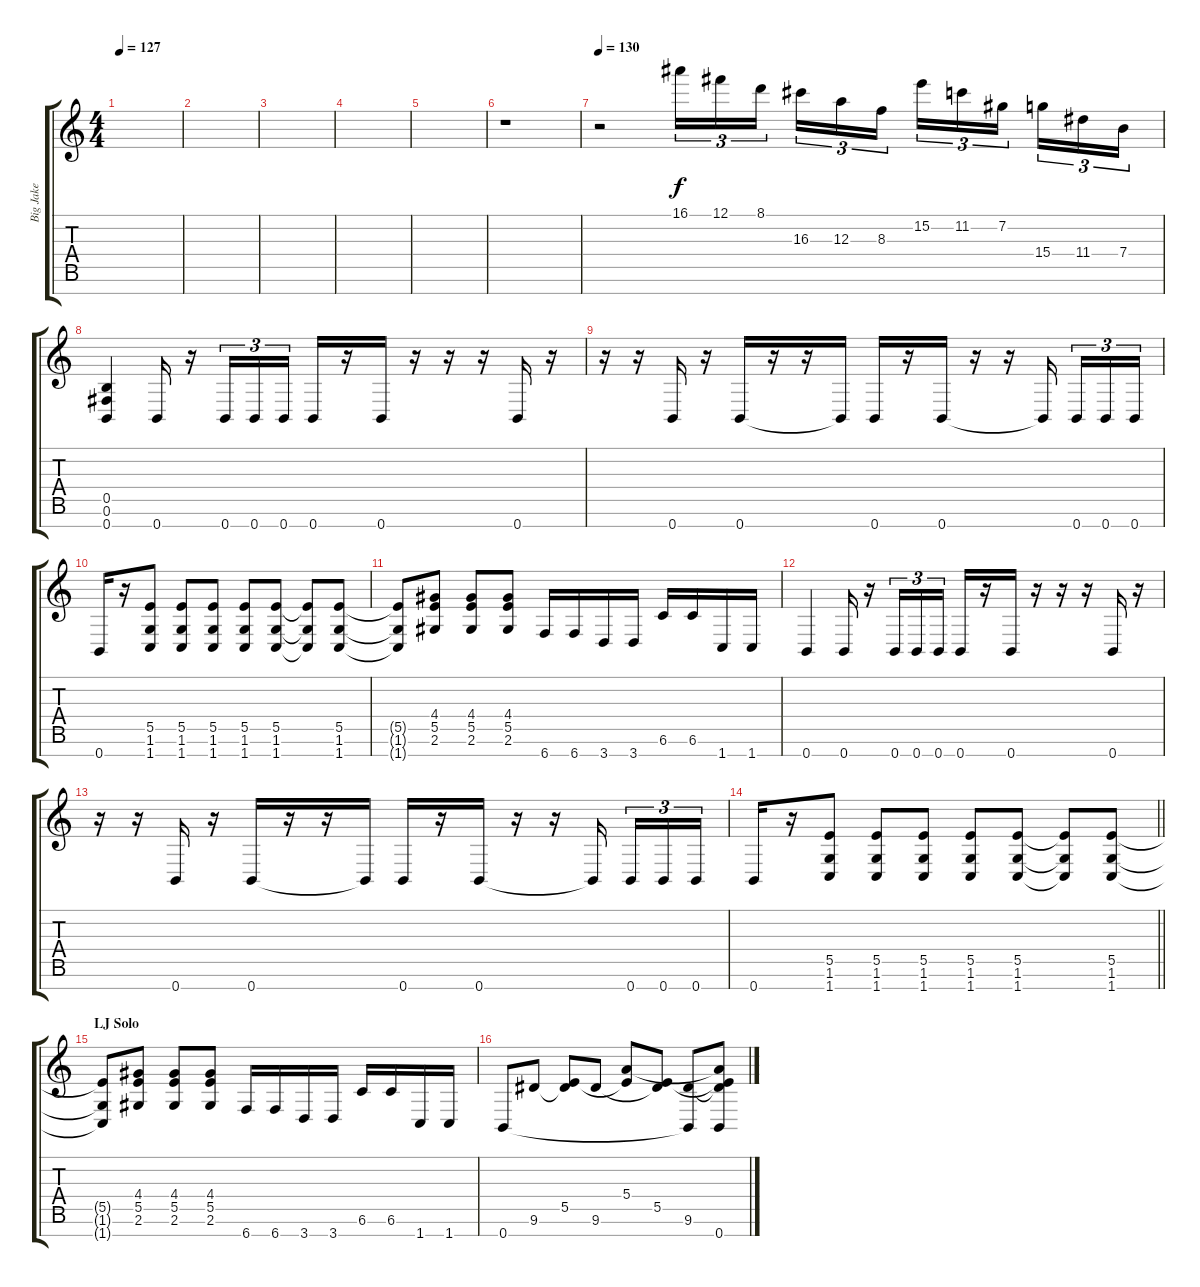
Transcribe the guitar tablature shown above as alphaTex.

\track ("Big Jake" "Big Jake") {instrument distortionguitar}
\staff {score tabs}
\tuning (Gb4 Db4 A3 E3 B2 Gb2 B1) {hide}
\ts (4 4)
\tempo 127
\clef g2
\ks c
|
|
|
|
|
r.1 |
\tempo 130
r.2 16.1.16{tu (3 2)} 12.1.16{tu (3 2)} 8.1.16{tu (3 2) beam splitsecondary} 16.3.16{tu (3 2)} 12.3.16{tu (3 2)} 8.3.16{tu (3 2)} 15.2.16{tu (3 2)} 11.2.16{tu (3 2)} 7.2.16{tu (3 2) beam splitsecondary} 15.4.16{tu (3 2)} 11.4.16{tu (3 2)} 7.4.16{tu (3 2)} |
(0.5 0.6 0.7).4 0.7.16 r.16 0.7.16{tu (3 2)} 0.7.16{tu (3 2)} 0.7.16{tu (3 2)} 0.7.16 r.16 0.7.16 r.16 r.16 r.16 0.7.16 r.16 |
r.16 r.16 0.7.16 r.16 0.7.16 r.16 r.16 0.7{t}.16 0.7.16 r.16 0.7.16 r.16 r.16 0.7{t}.16{beam splitsecondary} 0.7.16{tu (3 2)} 0.7.16{tu (3 2)} 0.7.16{tu (3 2)} |
0.7.16 r.16 (5.5 1.6 1.7).8 (5.5 1.6 1.7).8 (5.5 1.6 1.7).8 (5.5 1.6 1.7).8 (5.5 1.6 1.7).8 (5.5{t} 1.6{t} 1.7{t}).8 (5.5 1.6 1.7).8 |
(5.5{t} 1.6{t} 1.7{t}).8 (4.4 5.5 2.6).8 (4.4 5.5 2.6).8 (4.4 5.5 2.6).8 6.7.16 6.7.16 3.7.16 3.7.16 6.6.16 6.6.16 1.7.16 1.7.16 |
0.7.4 0.7.16 r.16 0.7.16{tu (3 2)} 0.7.16{tu (3 2)} 0.7.16{tu (3 2)} 0.7.16 r.16 0.7.16 r.16 r.16 r.16 0.7.16 r.16 |
r.16 r.16 0.7.16 r.16 0.7.16 r.16 r.16 0.7{t}.16 0.7.16 r.16 0.7.16 r.16 r.16 0.7{t}.16{beam splitsecondary} 0.7.16{tu (3 2)} 0.7.16{tu (3 2)} 0.7.16{tu (3 2)} |
\barLineRight lightlight
0.7.16 r.16 (5.5 1.6 1.7).8 (5.5 1.6 1.7).8 (5.5 1.6 1.7).8 (5.5 1.6 1.7).8 (5.5 1.6 1.7).8 (5.5{t} 1.6{t} 1.7{t}).8 (5.5 1.6 1.7).8 |
\section ("" "LJ Solo")
(5.5{t} 1.6{t} 1.7{t}).8 (4.4 5.5 2.6).8 (4.4 5.5 2.6).8 (4.4 5.5 2.6).8 6.7.16 6.7.16 3.7.16 3.7.16 6.6.16 6.6.16 1.7.16 1.7.16 |
0.7.8 9.6.8 (5.5 9.6{t}).8 9.6.8 (5.4 5.5{t}).8 (5.5 9.6{t}).8 (9.6 0.7{t}).8 (5.4{t} 5.5{t} 9.6{t} 0.7).8
